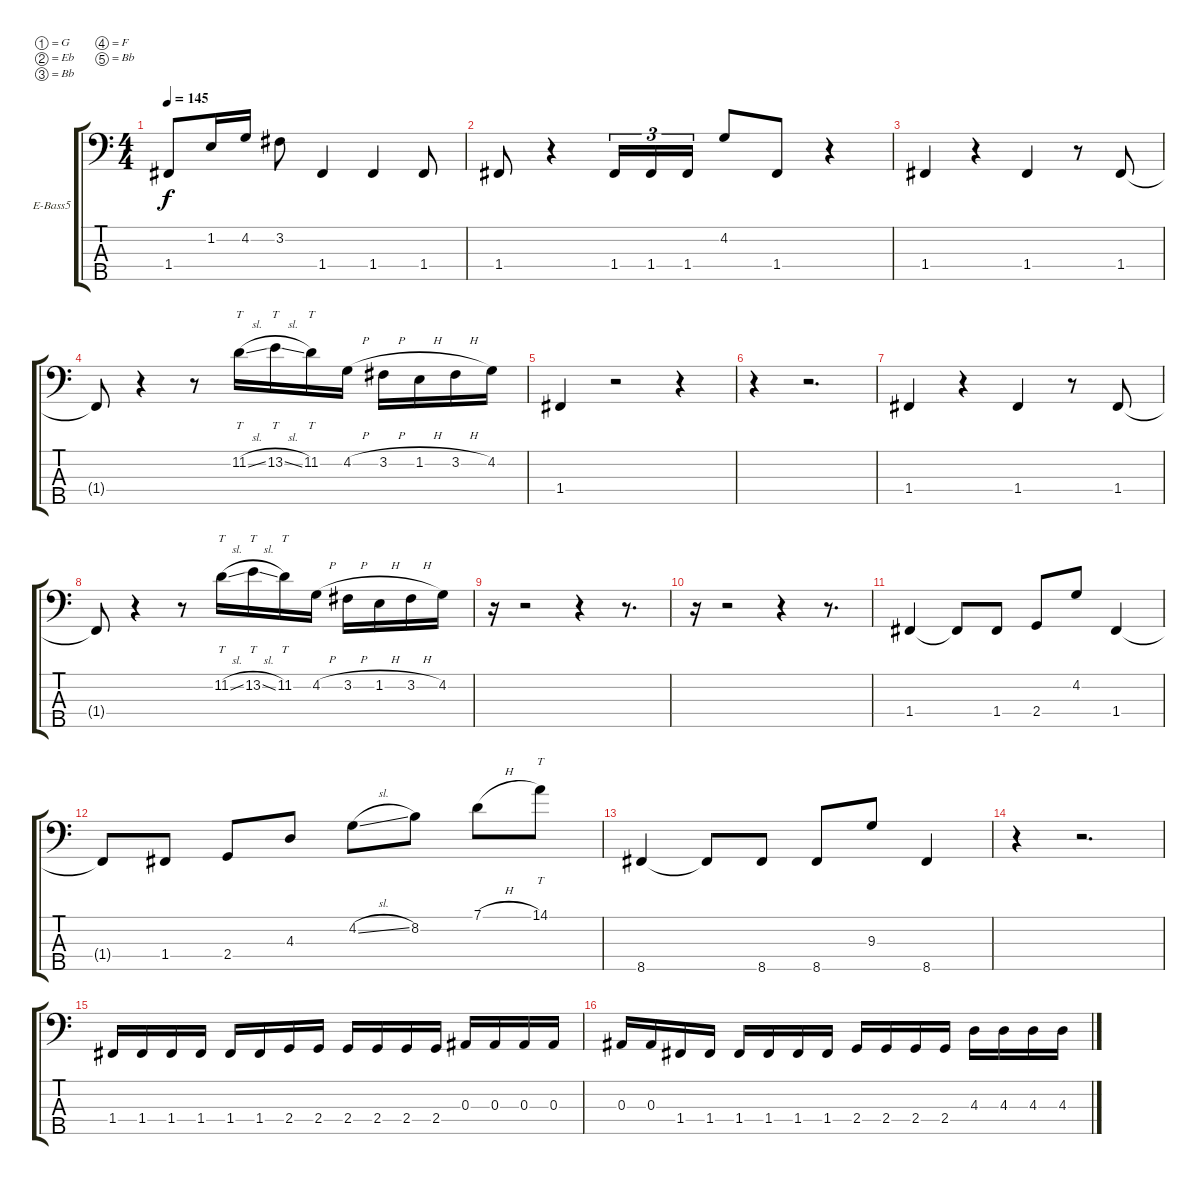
\bracketExtendMode groupsimilarinstruments
\firstSystemTrackNameOrientation horizontal
\otherSystemsTrackNameOrientation horizontal
\track ("Bass" "E-Bass5") {instrument electricbassfinger}
\staff {score tabs}
\tuning (G2 Eb2 Bb1 F1 Bb0)
\ts (4 4)
\tempo 145
\clef f4
\ks c
1.4.8{dy f} 1.2.16 4.2.16 3.2.8 1.4.4 1.4.4 1.4.8 |
1.4.8 r.4 1.4.16{tu (3 2)} 1.4.16{tu (3 2)} 1.4.16{tu (3 2)} 4.2.8 1.4.8 r.4 |
1.4.4 r.4 1.4.4 r.8 1.4.8 |
1.4{t}.8 r.4 r.8 11.2{sl}.16{tt} 13.2{sl}.16{tt} 11.2.16{tt} 4.2{h}.16 3.2{h}.16 1.2{h}.16 3.2{h}.16 4.2.16 |
1.4.4 r.2 r.4 |
r.4 r.2{d} |
1.4.4 r.4 1.4.4 r.8 1.4.8 |
1.4{t}.8 r.4 r.8 11.2{sl}.16{tt} 13.2{sl}.16{tt} 11.2.16{tt} 4.2{h}.16 3.2{h}.16 1.2{h}.16 3.2{h}.16 4.2.16 |
r.16 r.2 r.4 r.8{d} |
r.16 r.2 r.4 r.8{d} |
1.4.4 1.4{t}.8 1.4.8 2.4.8 4.2.8 1.4.4 |
1.4{t}.8 1.4.8 2.4.8 4.3.8 4.2{sl}.8 8.2.8 7.1{h}.8 14.1.8{tt} |
8.5.4 8.5{t}.8 8.5.8 8.5.8 9.3.8 8.5.4 |
r.4 r.2{d} |
1.4.16 1.4.16 1.4.16 1.4.16 1.4.16 1.4.16 2.4.16 2.4.16 2.4.16 2.4.16 2.4.16 2.4.16 0.3.16 0.3.16 0.3.16 0.3.16 |
0.3.16 0.3.16 1.4.16 1.4.16 1.4.16 1.4.16 1.4.16 1.4.16 2.4.16 2.4.16 2.4.16 2.4.16 4.3.16 4.3.16 4.3.16 4.3.16
